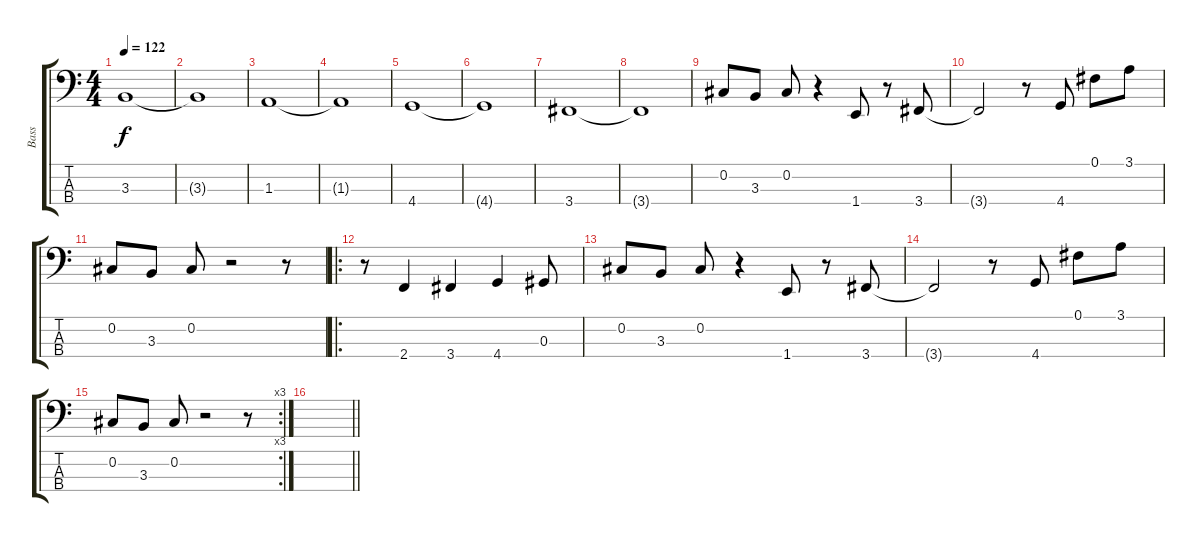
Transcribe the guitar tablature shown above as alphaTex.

\track ("Bass" "Bass") {instrument electricbassfinger}
\staff {score tabs}
\tuning (Gb2 Db2 Ab1 Eb1) {hide}
\ts (4 4)
\tempo 122
\clef f4
\ks c
3.3.1{dy f instrument electricbassfinger} |
3.3{t}.1 |
1.3.1 |
1.3{t}.1 |
4.4.1 |
4.4{t}.1 |
3.4.1 |
3.4{t}.1 |
0.2.8 3.3.8 0.2.8 r.4 1.4.8 r.8 3.4.8 |
3.4{t}.2 r.8 4.4.8 0.1.8 3.1.8 |
0.2.8 3.3.8 0.2.8 r.2 r.8 |
\ro
r.8 2.4.4 3.4.4 4.4.4 0.3.8 |
0.2.8 3.3.8 0.2.8 r.4 1.4.8 r.8 3.4.8 |
3.4{t}.2 r.8 4.4.8 0.1.8 3.1.8 |
\rc 3
0.2.8 3.3.8 0.2.8 r.2 r.8 |
\barLineRight lightlight
